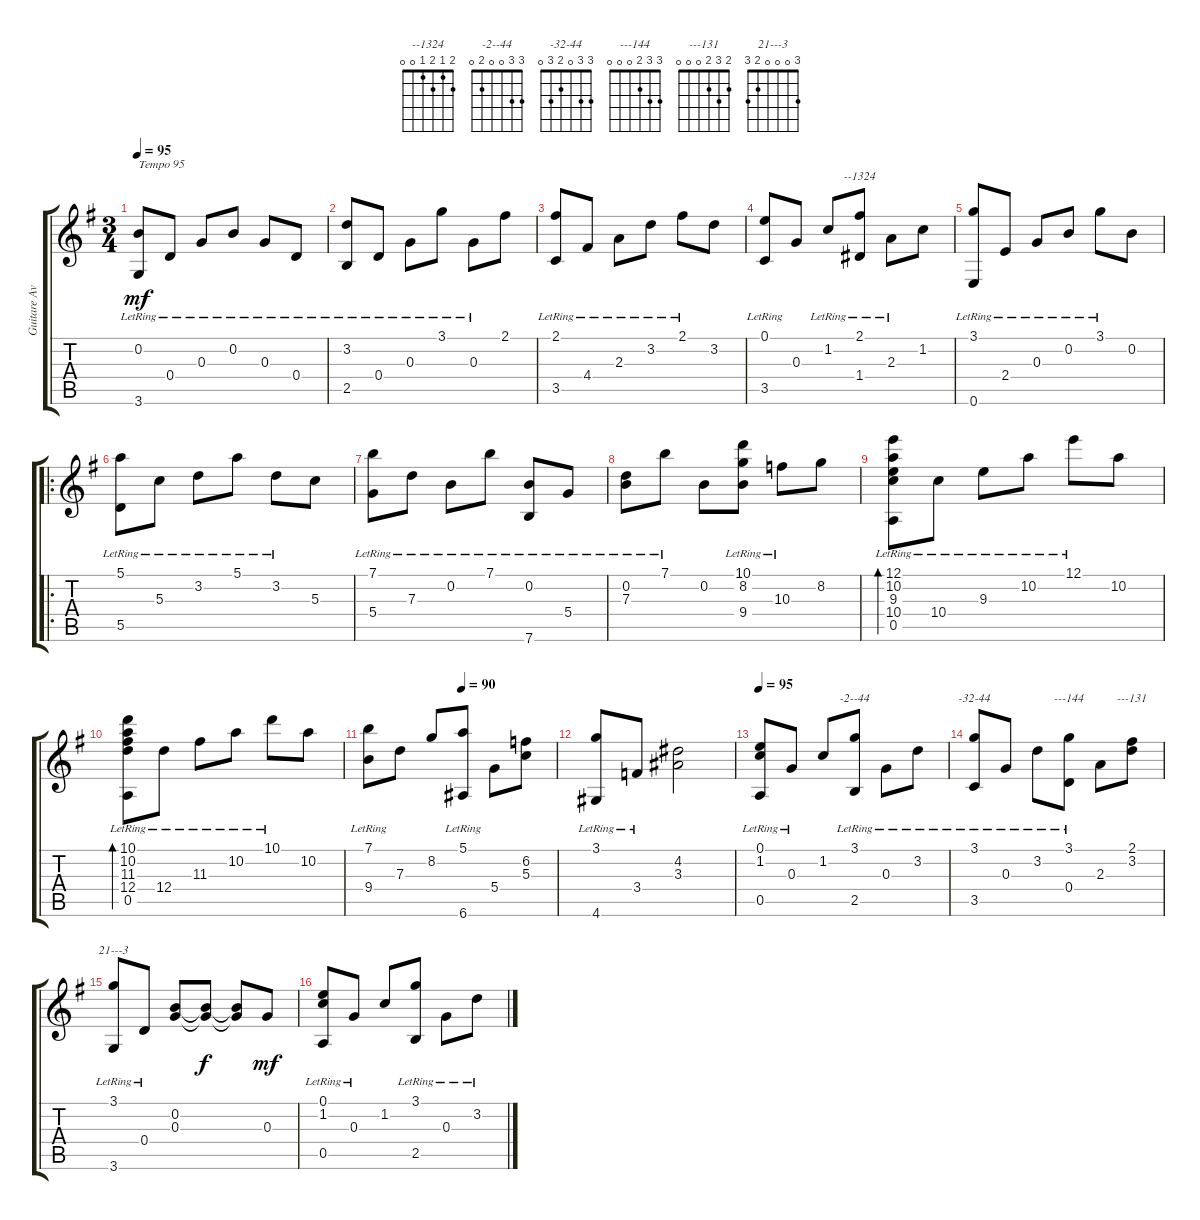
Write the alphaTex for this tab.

\track ("Guitare Avril 2000" "Guitare Av") {instrument acousticguitarnylon}
\staff {score tabs}
\tuning (E4 B3 G3 D3 A2 E2) {hide}
\chord ("--1324" 2 1 2 1 0 0)
\chord ("-2--44" 3 3 0 0 2 0)
\chord ("-32-44" 3 3 0 2 3 0)
\chord ("---144" 3 3 2 0 0 0)
\chord ("---131" 2 3 2 0 0 0)
\chord ("21---3" 3 0 0 0 2 3)
\ts (3 4)
\tempo 95
\clef g2
\ks g
(0.2{lr} 3.6{lr}).8{txt "Tempo 95" dy mf instrument acousticguitarnylon} 0.4{lr}.8 0.3{lr}.8 0.2{lr}.8 0.3{lr}.8 0.4{lr}.8 |
(3.2{lr} 2.5{lr}).8 0.4{lr}.8 0.3{lr}.8 3.1{lr}.8 0.3{lr}.8 2.1.8 |
(2.1{lr} 3.5{lr}).8 4.4{lr}.8 2.3{lr}.8 3.2{lr}.8 2.1{lr}.8 3.2.8 |
(0.1{lr} 3.5{lr}).8 0.3.8 1.2{lr}.8 (2.1{lr} 1.4{lr}).8{ch "--1324"} 2.3{lr}.8 1.2.8 |
(3.1{lr} 0.6{lr}).8 2.4{lr}.8 0.3{lr}.8 0.2{lr}.8 3.1{lr}.8 0.2.8 |
\ro
(5.1{lr} 5.5{lr}).8 5.3{lr}.8 3.2{lr}.8 5.1{lr}.8 3.2{lr}.8 5.3.8 |
(7.1{lr} 5.4{lr}).8 7.3{lr}.8 0.2{lr}.8 7.1{lr}.8 (0.2{lr} 7.6{lr}).8 5.4{lr}.8 |
(0.2{lr} 7.3{lr}).8 7.1{lr}.8 0.2.8 (10.1{lr} 8.2{lr} 9.4{lr}).8 10.3{lr}.8 8.2.8 |
(12.1{lr} 10.2{lr} 9.3{lr} 10.4{lr} 0.5{lr}).8{bd 120} 10.4{lr}.8 9.3{lr}.8 10.2{lr}.8 12.1{lr}.8 10.2.8 |
(10.1{lr} 10.2{lr} 11.3{lr} 12.4{lr} 0.5{lr}).8{bd 120} 12.4{lr}.8 11.3{lr}.8 10.2{lr}.8 10.1{lr}.8 10.2.8 |
\tempo (90 0.5)
(7.1{lr} 9.4{lr}).8 7.3.8 8.2.8 (5.1{lr} 6.6{lr}).8 5.4.8 (6.2 5.3).8 |
(3.1{lr} 4.6{lr}).8 3.4{lr}.8 (4.2 3.3).2 |
\tempo 95
(0.1{lr} 1.2{lr} 0.5{lr}).8 0.3{lr}.8 1.2.8 (3.1{lr} 2.5{lr}).8{ch "-2--44"} 0.3{lr}.8 3.2{lr}.8 |
(3.1{lr} 3.5{lr}).8{ch "-32-44"} 0.3{lr}.8 3.2{lr}.8 (3.1{lr} 0.4{lr}).8{ch "---144"} 2.3.8 (2.1 3.2).8{ch "---131"} |
(3.1{lr} 3.6{lr}).8{ch "21---3"} 0.4{lr}.8 (0.2 0.3).8 (0.2{t} 0.3{t}).8{dy f} (0.2{t} 0.3{t}).8 0.3.8{dy mf} |
(0.1{lr} 1.2{lr} 0.5{lr}).8 0.3{lr}.8 1.2.8 (3.1{lr} 2.5{lr}).8 0.3{lr}.8 3.2{lr}.8
